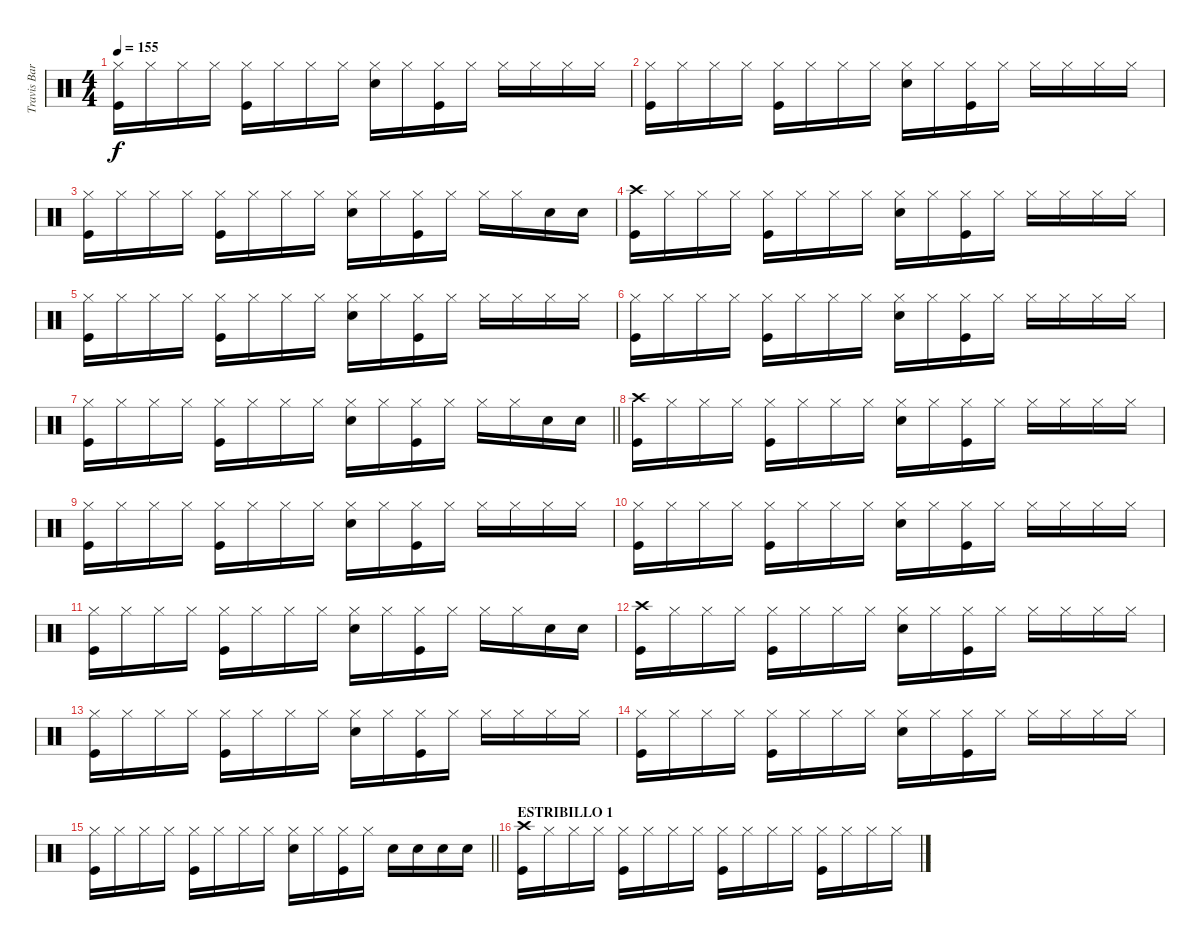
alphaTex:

\track ("Travis Barker (Batería)" "Travis Bar") {instrument percussion}
\staff {score}
\articulation defaults
\ts (4 4)
\tempo 155
\clef neutral
\ks c
("Hi-Hat (closed)" "Kick (hit)").16{dy f} "Hi-Hat (closed)".16 "Hi-Hat (closed)".16 "Hi-Hat (closed)".16 ("Hi-Hat (closed)" "Kick (hit)").16 "Hi-Hat (closed)".16 "Hi-Hat (closed)".16 "Hi-Hat (closed)".16 ("Hi-Hat (closed)" "Snare (hit) 2").16 "Hi-Hat (closed)".16 ("Hi-Hat (closed)" "Kick (hit)").16 "Hi-Hat (closed)".16 "Hi-Hat (closed)".16 "Hi-Hat (closed)".16 "Hi-Hat (closed)".16 "Hi-Hat (closed)".16 |
("Hi-Hat (closed)" "Kick (hit)").16 "Hi-Hat (closed)".16 "Hi-Hat (closed)".16 "Hi-Hat (closed)".16 ("Hi-Hat (closed)" "Kick (hit)").16 "Hi-Hat (closed)".16 "Hi-Hat (closed)".16 "Hi-Hat (closed)".16 ("Hi-Hat (closed)" "Snare (hit) 2").16 "Hi-Hat (closed)".16 ("Hi-Hat (closed)" "Kick (hit)").16 "Hi-Hat (closed)".16 "Hi-Hat (closed)".16 "Hi-Hat (closed)".16 "Hi-Hat (closed)".16 "Hi-Hat (closed)".16 |
("Hi-Hat (closed)" "Kick (hit)").16 "Hi-Hat (closed)".16 "Hi-Hat (closed)".16 "Hi-Hat (closed)".16 ("Hi-Hat (closed)" "Kick (hit)").16 "Hi-Hat (closed)".16 "Hi-Hat (closed)".16 "Hi-Hat (closed)".16 ("Hi-Hat (closed)" "Snare (hit) 2").16 "Hi-Hat (closed)".16 ("Hi-Hat (closed)" "Kick (hit)").16 "Hi-Hat (closed)".16 "Hi-Hat (closed)".16 "Hi-Hat (closed)".16 "Snare (hit) 2".16 "Snare (hit) 2".16 |
("Crash high (hit)" "Kick (hit)").16 "Hi-Hat (closed)".16 "Hi-Hat (closed)".16 "Hi-Hat (closed)".16 ("Hi-Hat (closed)" "Kick (hit)").16 "Hi-Hat (closed)".16 "Hi-Hat (closed)".16 "Hi-Hat (closed)".16 ("Hi-Hat (closed)" "Snare (hit) 2").16 "Hi-Hat (closed)".16 ("Hi-Hat (closed)" "Kick (hit)").16 "Hi-Hat (closed)".16 "Hi-Hat (closed)".16 "Hi-Hat (closed)".16 "Hi-Hat (closed)".16 "Hi-Hat (closed)".16 |
("Hi-Hat (closed)" "Kick (hit)").16 "Hi-Hat (closed)".16 "Hi-Hat (closed)".16 "Hi-Hat (closed)".16 ("Hi-Hat (closed)" "Kick (hit)").16 "Hi-Hat (closed)".16 "Hi-Hat (closed)".16 "Hi-Hat (closed)".16 ("Hi-Hat (closed)" "Snare (hit) 2").16 "Hi-Hat (closed)".16 ("Hi-Hat (closed)" "Kick (hit)").16 "Hi-Hat (closed)".16 "Hi-Hat (closed)".16 "Hi-Hat (closed)".16 "Hi-Hat (closed)".16 "Hi-Hat (closed)".16 |
("Hi-Hat (closed)" "Kick (hit)").16 "Hi-Hat (closed)".16 "Hi-Hat (closed)".16 "Hi-Hat (closed)".16 ("Hi-Hat (closed)" "Kick (hit)").16 "Hi-Hat (closed)".16 "Hi-Hat (closed)".16 "Hi-Hat (closed)".16 ("Hi-Hat (closed)" "Snare (hit) 2").16 "Hi-Hat (closed)".16 ("Hi-Hat (closed)" "Kick (hit)").16 "Hi-Hat (closed)".16 "Hi-Hat (closed)".16 "Hi-Hat (closed)".16 "Hi-Hat (closed)".16 "Hi-Hat (closed)".16 |
\barLineRight lightlight
("Hi-Hat (closed)" "Kick (hit)").16 "Hi-Hat (closed)".16 "Hi-Hat (closed)".16 "Hi-Hat (closed)".16 ("Hi-Hat (closed)" "Kick (hit)").16 "Hi-Hat (closed)".16 "Hi-Hat (closed)".16 "Hi-Hat (closed)".16 ("Hi-Hat (closed)" "Snare (hit) 2").16 "Hi-Hat (closed)".16 ("Hi-Hat (closed)" "Kick (hit)").16 "Hi-Hat (closed)".16 "Hi-Hat (closed)".16 "Hi-Hat (closed)".16 "Snare (hit) 2".16 "Snare (hit) 2".16 |
("Crash high (hit)" "Kick (hit)").16 "Hi-Hat (closed)".16 "Hi-Hat (closed)".16 "Hi-Hat (closed)".16 ("Hi-Hat (closed)" "Kick (hit)").16 "Hi-Hat (closed)".16 "Hi-Hat (closed)".16 "Hi-Hat (closed)".16 ("Hi-Hat (closed)" "Snare (hit) 2").16 "Hi-Hat (closed)".16 ("Hi-Hat (closed)" "Kick (hit)").16 "Hi-Hat (closed)".16 "Hi-Hat (closed)".16 "Hi-Hat (closed)".16 "Hi-Hat (closed)".16 "Hi-Hat (closed)".16 |
("Hi-Hat (closed)" "Kick (hit)").16 "Hi-Hat (closed)".16 "Hi-Hat (closed)".16 "Hi-Hat (closed)".16 ("Hi-Hat (closed)" "Kick (hit)").16 "Hi-Hat (closed)".16 "Hi-Hat (closed)".16 "Hi-Hat (closed)".16 ("Hi-Hat (closed)" "Snare (hit) 2").16 "Hi-Hat (closed)".16 ("Hi-Hat (closed)" "Kick (hit)").16 "Hi-Hat (closed)".16 "Hi-Hat (closed)".16 "Hi-Hat (closed)".16 "Hi-Hat (closed)".16 "Hi-Hat (closed)".16 |
("Hi-Hat (closed)" "Kick (hit)").16 "Hi-Hat (closed)".16 "Hi-Hat (closed)".16 "Hi-Hat (closed)".16 ("Hi-Hat (closed)" "Kick (hit)").16 "Hi-Hat (closed)".16 "Hi-Hat (closed)".16 "Hi-Hat (closed)".16 ("Hi-Hat (closed)" "Snare (hit) 2").16 "Hi-Hat (closed)".16 ("Hi-Hat (closed)" "Kick (hit)").16 "Hi-Hat (closed)".16 "Hi-Hat (closed)".16 "Hi-Hat (closed)".16 "Hi-Hat (closed)".16 "Hi-Hat (closed)".16 |
("Hi-Hat (closed)" "Kick (hit)").16 "Hi-Hat (closed)".16 "Hi-Hat (closed)".16 "Hi-Hat (closed)".16 ("Hi-Hat (closed)" "Kick (hit)").16 "Hi-Hat (closed)".16 "Hi-Hat (closed)".16 "Hi-Hat (closed)".16 ("Hi-Hat (closed)" "Snare (hit) 2").16 "Hi-Hat (closed)".16 ("Hi-Hat (closed)" "Kick (hit)").16 "Hi-Hat (closed)".16 "Hi-Hat (closed)".16 "Hi-Hat (closed)".16 "Snare (hit) 2".16 "Snare (hit) 2".16 |
("Crash high (hit)" "Kick (hit)").16 "Hi-Hat (closed)".16 "Hi-Hat (closed)".16 "Hi-Hat (closed)".16 ("Hi-Hat (closed)" "Kick (hit)").16 "Hi-Hat (closed)".16 "Hi-Hat (closed)".16 "Hi-Hat (closed)".16 ("Hi-Hat (closed)" "Snare (hit) 2").16 "Hi-Hat (closed)".16 ("Hi-Hat (closed)" "Kick (hit)").16 "Hi-Hat (closed)".16 "Hi-Hat (closed)".16 "Hi-Hat (closed)".16 "Hi-Hat (closed)".16 "Hi-Hat (closed)".16 |
("Hi-Hat (closed)" "Kick (hit)").16 "Hi-Hat (closed)".16 "Hi-Hat (closed)".16 "Hi-Hat (closed)".16 ("Hi-Hat (closed)" "Kick (hit)").16 "Hi-Hat (closed)".16 "Hi-Hat (closed)".16 "Hi-Hat (closed)".16 ("Hi-Hat (closed)" "Snare (hit) 2").16 "Hi-Hat (closed)".16 ("Hi-Hat (closed)" "Kick (hit)").16 "Hi-Hat (closed)".16 "Hi-Hat (closed)".16 "Hi-Hat (closed)".16 "Hi-Hat (closed)".16 "Hi-Hat (closed)".16 |
("Hi-Hat (closed)" "Kick (hit)").16 "Hi-Hat (closed)".16 "Hi-Hat (closed)".16 "Hi-Hat (closed)".16 ("Hi-Hat (closed)" "Kick (hit)").16 "Hi-Hat (closed)".16 "Hi-Hat (closed)".16 "Hi-Hat (closed)".16 ("Hi-Hat (closed)" "Snare (hit) 2").16 "Hi-Hat (closed)".16 ("Hi-Hat (closed)" "Kick (hit)").16 "Hi-Hat (closed)".16 "Hi-Hat (closed)".16 "Hi-Hat (closed)".16 "Hi-Hat (closed)".16 "Hi-Hat (closed)".16 |
\barLineRight lightlight
("Hi-Hat (closed)" "Kick (hit)").16 "Hi-Hat (closed)".16 "Hi-Hat (closed)".16 "Hi-Hat (closed)".16 ("Hi-Hat (closed)" "Kick (hit)").16 "Hi-Hat (closed)".16 "Hi-Hat (closed)".16 "Hi-Hat (closed)".16 ("Hi-Hat (closed)" "Snare (hit) 2").16 "Hi-Hat (closed)".16 ("Hi-Hat (closed)" "Kick (hit)").16 "Hi-Hat (closed)".16 "Snare (hit) 2".16 "Snare (hit) 2".16 "Snare (hit) 2".16 "Snare (hit) 2".16 |
\section ("" "ESTRIBILLO 1")
("Crash high (hit)" "Kick (hit)").16 "Hi-Hat (closed)".16 "Hi-Hat (closed)".16 "Hi-Hat (closed)".16 ("Hi-Hat (closed)" "Kick (hit)").16 "Hi-Hat (closed)".16 "Hi-Hat (closed)".16 "Hi-Hat (closed)".16 ("Hi-Hat (closed)" "Kick (hit)").16 "Hi-Hat (closed)".16 "Hi-Hat (closed)".16 "Hi-Hat (closed)".16 ("Hi-Hat (closed)" "Kick (hit)").16 "Hi-Hat (closed)".16 "Hi-Hat (closed)".16 "Hi-Hat (closed)".16
